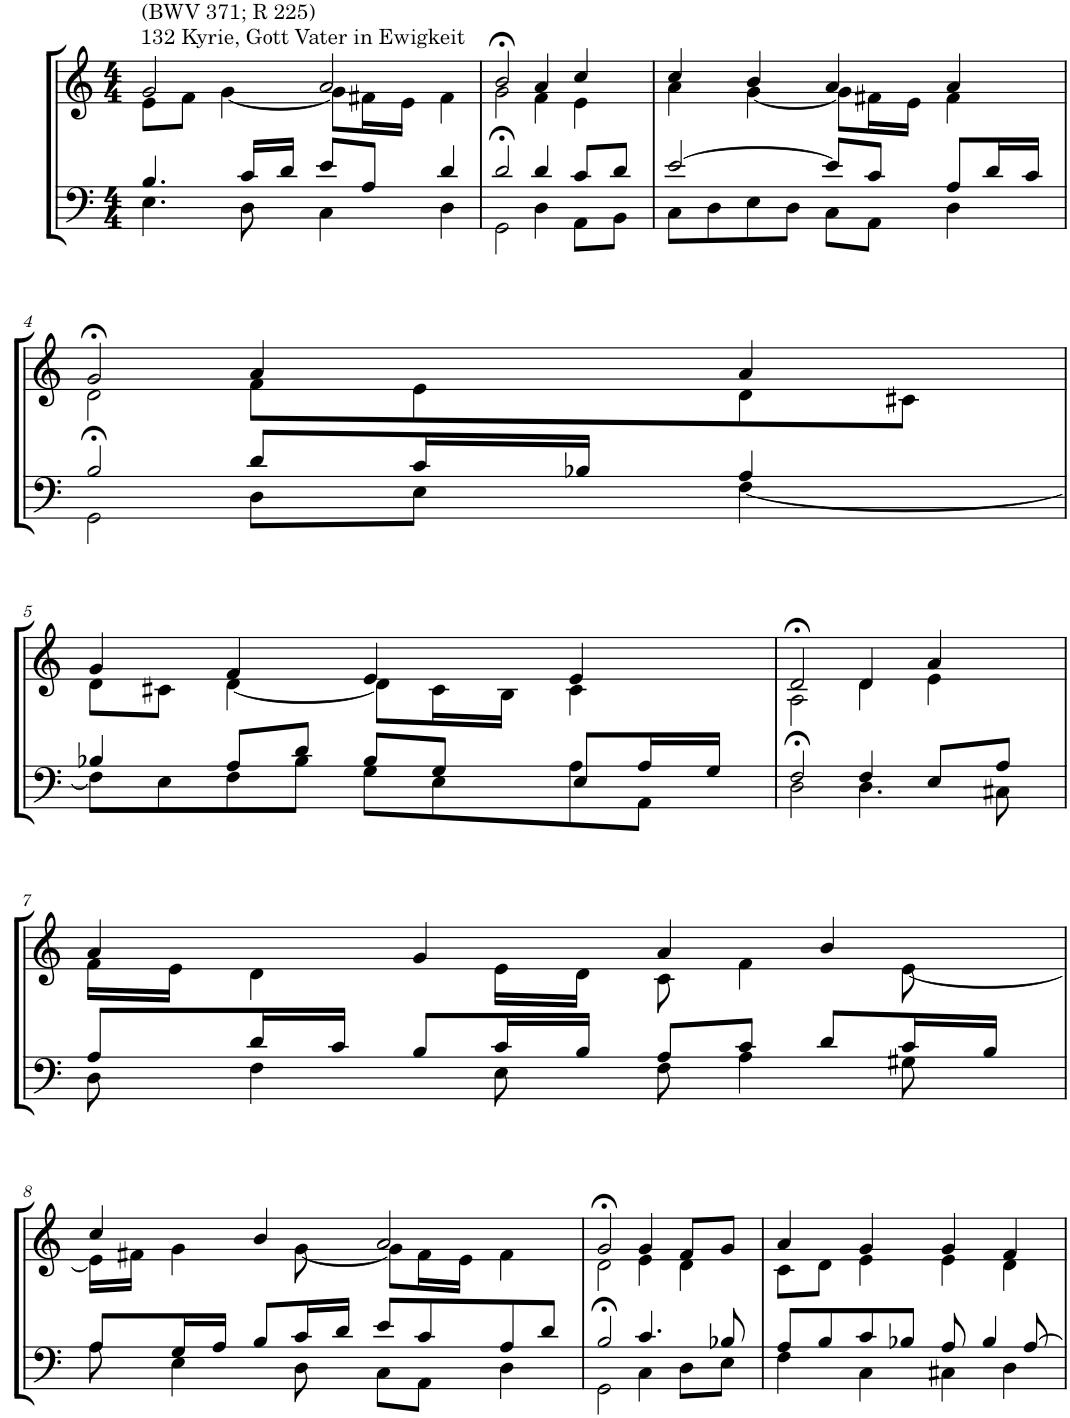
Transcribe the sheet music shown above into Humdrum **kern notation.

**kern	**kern
*part2	*part1
*staff2	*staff1
*I"Tenor/Baß	*I"Sopran/Alt
*clefF4	*clefG2
*k[]	*k[]
*M4/4	*M4/4
=1	=1
*^	*^
!	!	!LO:TX:a:t=132 Kyrie, Gott Vater in Ewigkeit	!
!	!	!LO:TX:a:t=(BWV 371; R 225)	!
4.B/	4.E\	2g/	8e\L
.	.	.	8f\J
.	.	.	[4g\
16c/LL	8D\	.	.
16d/JJ	.	.	.
8e/L	4C\	2a/	8g\L]
8A/J	.	.	16f#X\L
.	.	.	16e\JJ
4d/	4D\	.	4f#\
=2	=2	=2	=2
2d/	2GG>\	2b>/	2g\
4d/	4D\	4a/	4f\
8c/L	8AA\L	4cc/	4e\
8d/J	8BB\J	.	.
=3	=3	=3	=3
[2e/	8C\L	4cc/	4a\
.	8D\	.	.
.	8E\	4b/	[4g\
.	8D\J	.	.
8e/L]	8C\L	4a/	8g\L]
8c/J	8AA\J	.	16f#X\L
.	.	.	16e\JJ
8A/L	4D\	4a/	4f#\
16d/L	.	.	.
16c/JJ	.	.	.
!!LO:LB:g=z	!!
=4	=4	=4	=4
2B/	2GG>\	2g>/	2d\
8d/L	8D\L	4a/	8f\L
16c/L	8E\J	.	8e\
16B-X/JJ	.	.	.
4A/	[4F\	4a/	8d\
.	.	.	8c#X\J
!!LO:LB:g=z	!!
=5	=5	=5	=5
4B-X/	8F\L]	4g/	8d\L
.	8E\	.	8c#X\J
8A/L	8F\	4f/	[4d\
8d/J	8B-\J	.	.
8B-/L	8G\L	4e/	8d\L]
8G/J	8E\	.	16c#\L
.	.	.	16B\JJ
8E/L	8A\	4e/	4c#\
16A/L	8AA\J	.	.
16G/JJ	.	.	.
=6	=6	=6	=6
2F/	2D>\	2d>/	2A\
4F/	4.D\	4d/	4d\
8E/L	.	4a/	4e\
8A/J	8C#X\	.	.
!!LO:LB:g=z	!!
=7	=7	=7	=7
8A/L	8D\	4a/	16f\LL
.	.	.	16e\JJ
16d/L	4F\	.	4d\
16c/JJ	.	.	.
8B/L	.	4g/	.
16c/L	8E\	.	16e\LL
16B/JJ	.	.	16d\JJ
8A/L	8F\	4a/	8c\
8c/J	4A\	.	4f\
8d/L	.	4b/	.
16c/L	8G#X\	.	[8e\
16B/JJ	.	.	.
!!LO:LB:g=z	!!
=8	=8	=8	=8
8A/L	8A\	4cc/	16e\LL]
.	.	.	16f#X\JJ
16G/L	4E\	.	4g\
16A/JJ	.	.	.
8B/L	.	4b/	.
16c/L	8D\	.	[8g\
16d/JJ	.	.	.
8e/L	8C\L	2a/	8g\L]
8c/	8AA\J	.	16f#\L
.	.	.	16e\JJ
8A/	4D\	.	4f#\
8d/J	.	.	.
=9	=9	=9	=9
2B/	2GG>\	2g>/	2d\
4.c/	4C\	4g/	4e\
.	8D\L	8f/L	4d\
8B-X/	8E\J	8g/J	.
=10	=10	=10	=10
8A/L	4F\	4a/	8c\L
8B/	.	.	8d\J
8c/	4C\	4g/	4e\
8B-X/J	.	.	.
8A/	4C#X\	4g/	4e\
4B-/	.	.	.
.	4D\	4f/	4d\
[8A/	.	.	.
*v	*v	*	*
*	*v	*v
=	=
*-	*-
